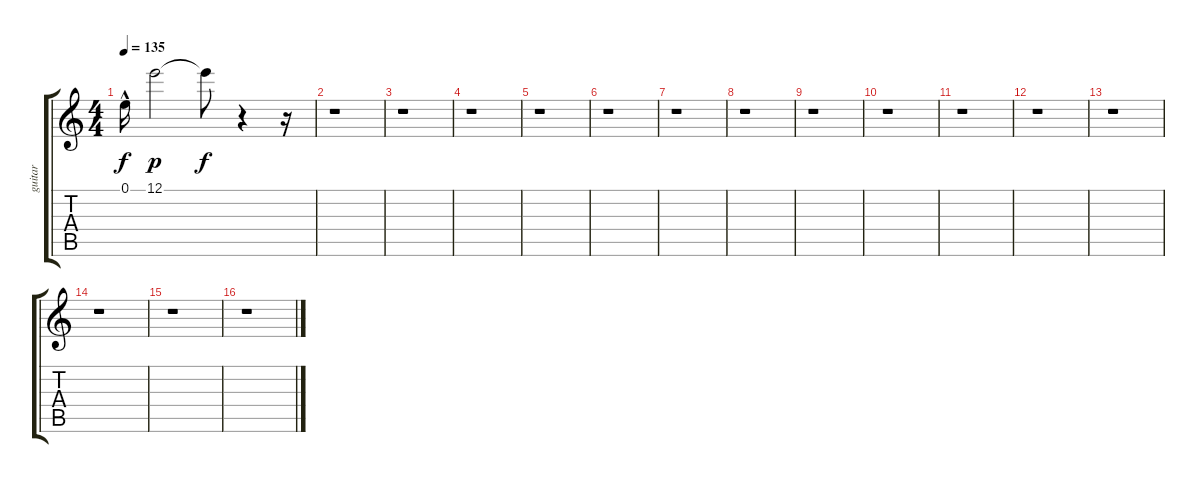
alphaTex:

\track ("guitar" "guitar") {instrument overdrivenguitar}
\staff {score tabs}
\tuning (E4 B3 G3 D3 A2 E2) {hide}
\ts (4 4)
\tempo 135
\clef g2
\ks c
0.1{hac t}.16{dy f} 12.1.2{dy p} 12.1{t}.8{dy f} r.4 r.16 |
r.1 |
r.1 |
r.1 |
r.1 |
r.1 |
r.1 |
r.1 |
r.1 |
r.1 |
r.1 |
r.1 |
r.1 |
r.1 |
r.1 |
r.1
